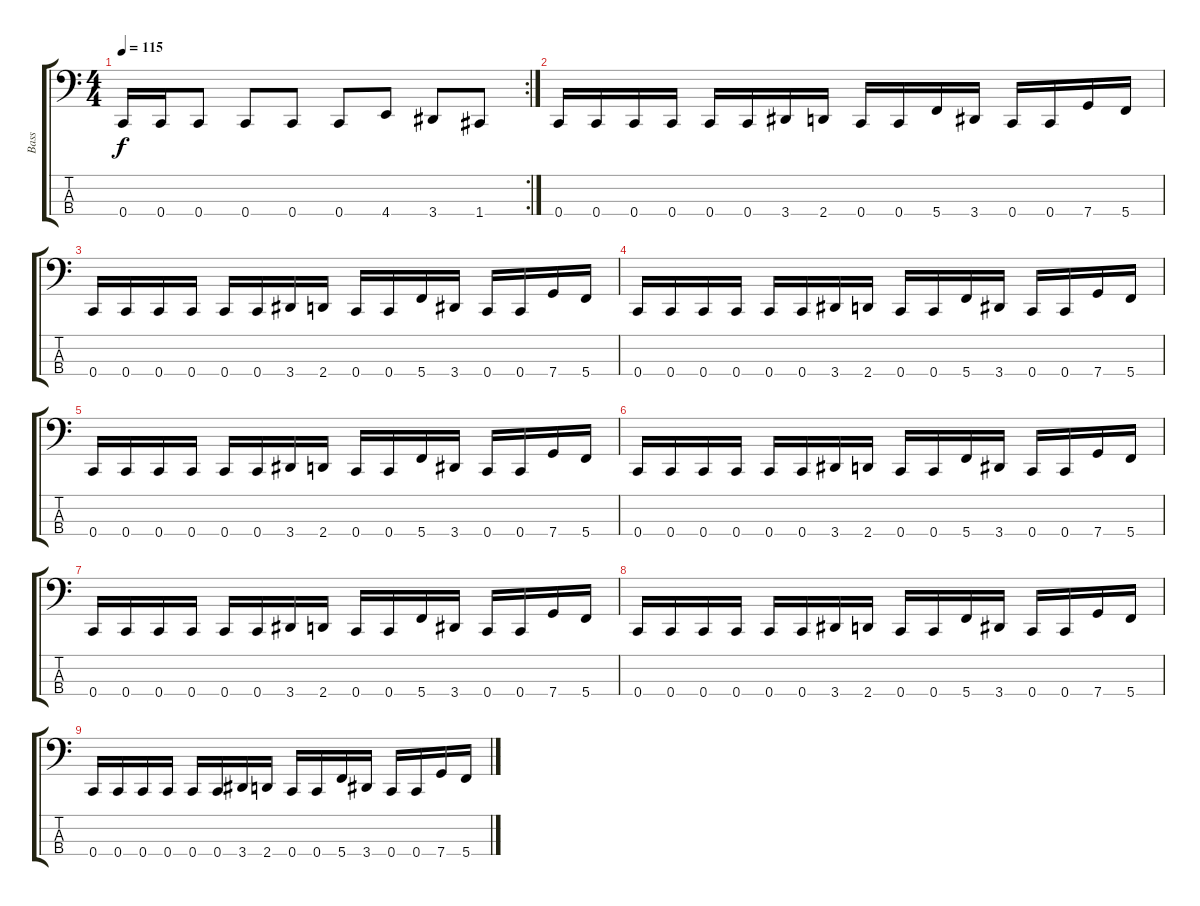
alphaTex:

\track ("Bass" "Bass") {instrument electricbasspick}
\staff {score tabs}
\tuning (F2 C2 G1 C1) {hide}
\rc 2
\ts (4 4)
\tempo 115
\clef f4
\ks c
0.4.16{dy f} 0.4.16 0.4.8 0.4.8 0.4.8 0.4.8 4.4.8 3.4.8 1.4.8 |
0.4.16 0.4.16 0.4.16 0.4.16 0.4.16 0.4.16 3.4.16 2.4.16 0.4.16 0.4.16 5.4.16 3.4.16 0.4.16 0.4.16 7.4.16 5.4.16 |
0.4.16 0.4.16 0.4.16 0.4.16 0.4.16 0.4.16 3.4.16 2.4.16 0.4.16 0.4.16 5.4.16 3.4.16 0.4.16 0.4.16 7.4.16 5.4.16 |
0.4.16 0.4.16 0.4.16 0.4.16 0.4.16 0.4.16 3.4.16 2.4.16 0.4.16 0.4.16 5.4.16 3.4.16 0.4.16 0.4.16 7.4.16 5.4.16 |
0.4.16 0.4.16 0.4.16 0.4.16 0.4.16 0.4.16 3.4.16 2.4.16 0.4.16 0.4.16 5.4.16 3.4.16 0.4.16 0.4.16 7.4.16 5.4.16 |
0.4.16 0.4.16 0.4.16 0.4.16 0.4.16 0.4.16 3.4.16 2.4.16 0.4.16 0.4.16 5.4.16 3.4.16 0.4.16 0.4.16 7.4.16 5.4.16 |
0.4.16 0.4.16 0.4.16 0.4.16 0.4.16 0.4.16 3.4.16 2.4.16 0.4.16 0.4.16 5.4.16 3.4.16 0.4.16 0.4.16 7.4.16 5.4.16 |
0.4.16 0.4.16 0.4.16 0.4.16 0.4.16 0.4.16 3.4.16 2.4.16 0.4.16 0.4.16 5.4.16 3.4.16 0.4.16 0.4.16 7.4.16 5.4.16 |
0.4.16 0.4.16 0.4.16 0.4.16 0.4.16 0.4.16 3.4.16 2.4.16 0.4.16 0.4.16 5.4.16 3.4.16 0.4.16 0.4.16 7.4.16 5.4.16
